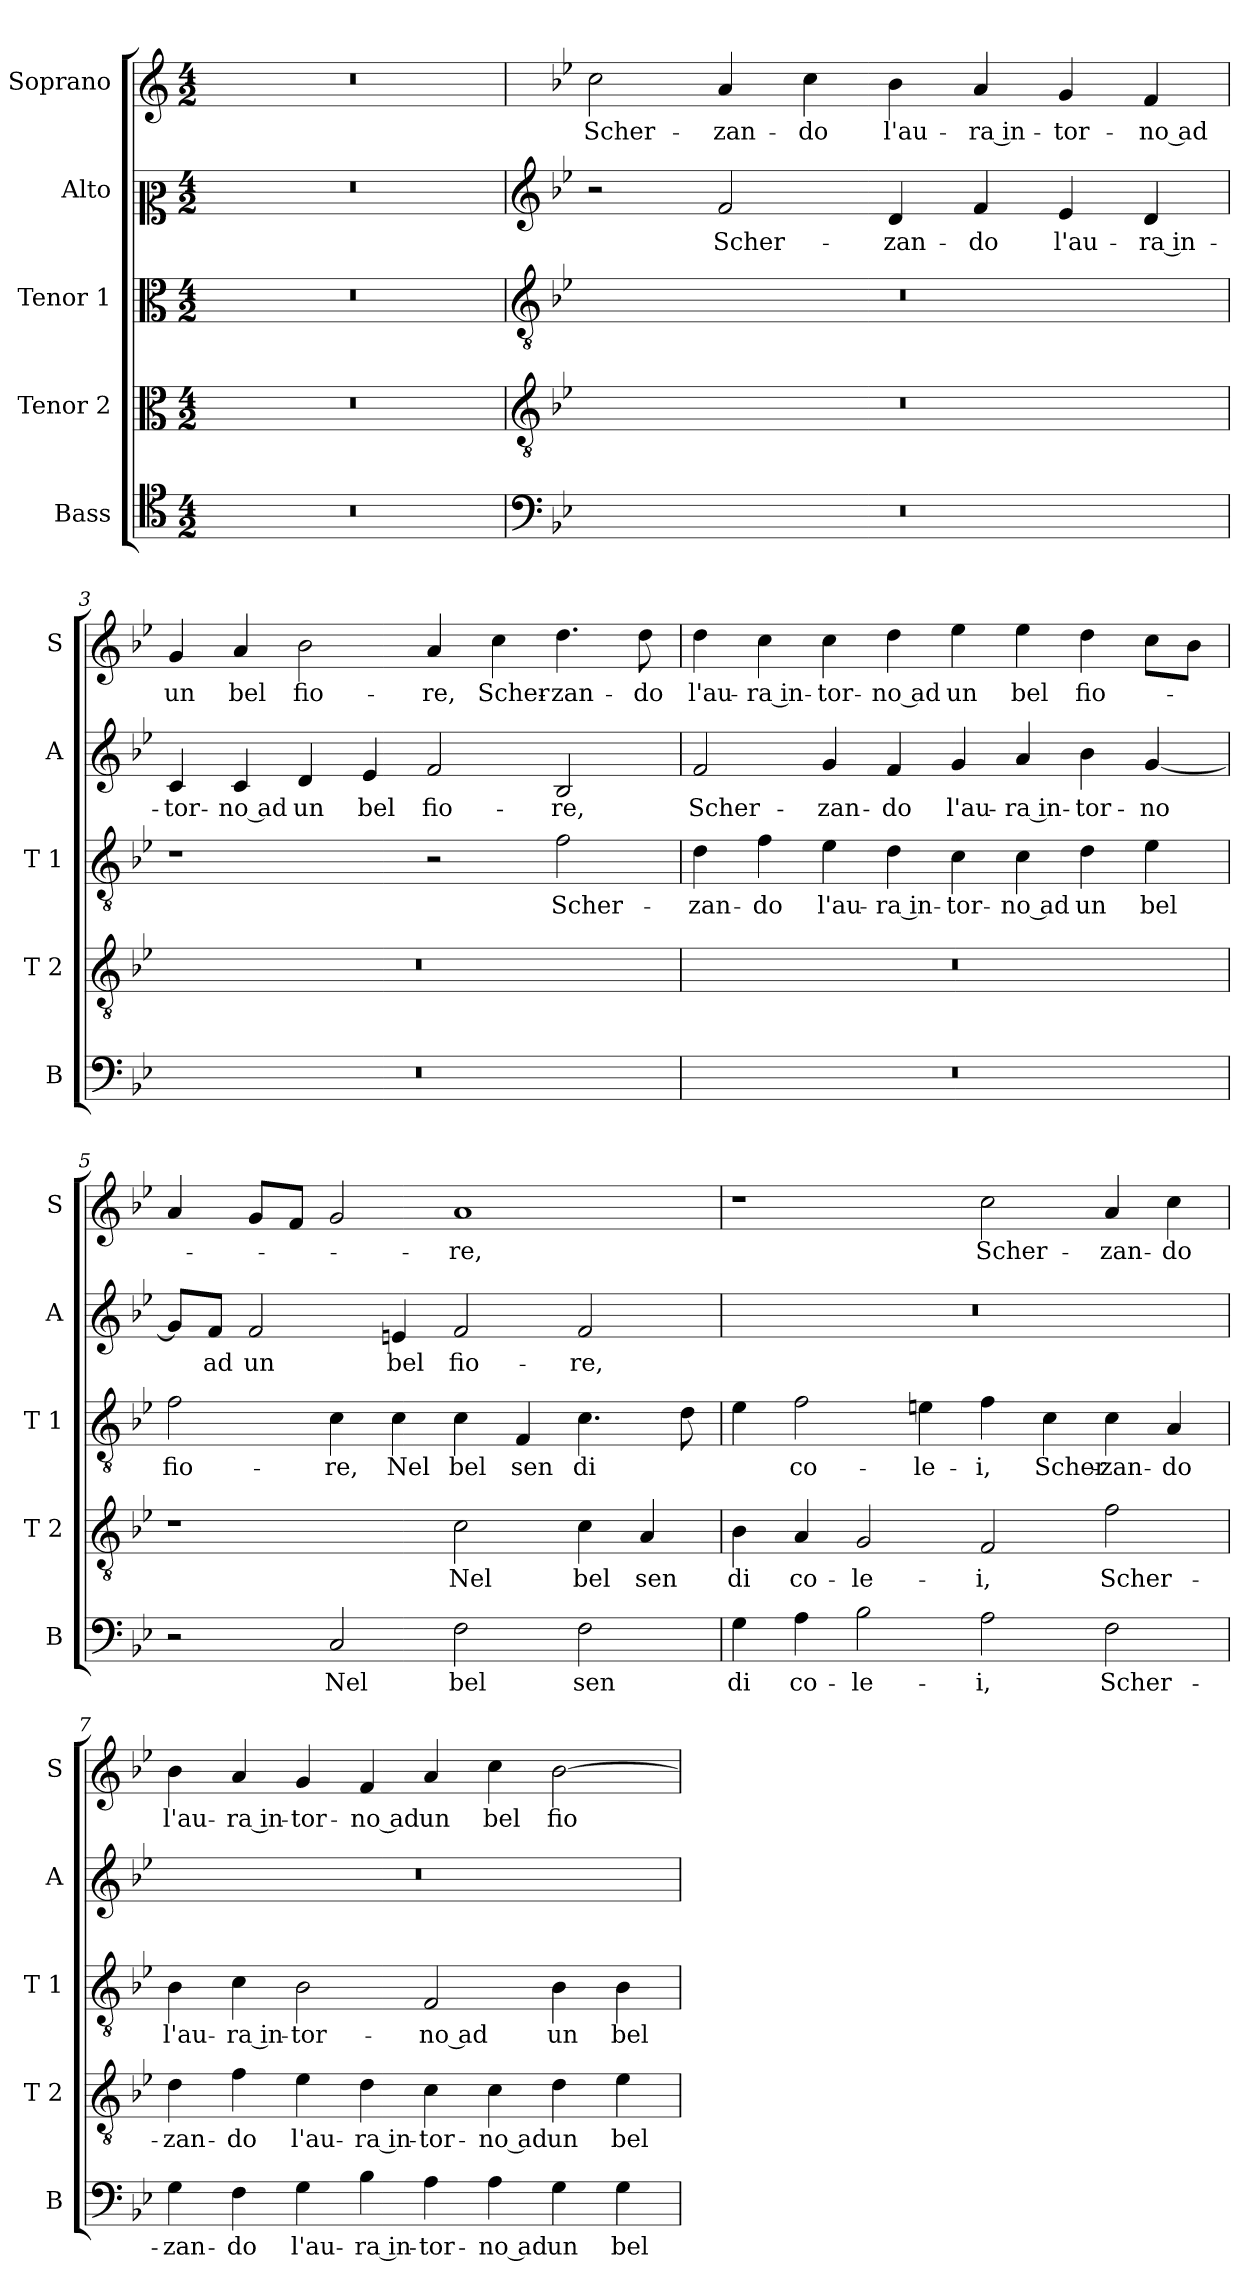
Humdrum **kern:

**kern	**text	**kern	**text	**kern	**text	**kern	**text	**kern	**text
*part5	*part5	*part4	*part4	*part3	*part3	*part2	*part2	*part1	*part1
*staff5	*staff5	*staff4	*staff4	*staff3	*staff3	*staff2	*staff2	*staff1	*staff1
*I"Bass	*	*I"Tenor 2	*	*I"Tenor 1	*	*I"Alto	*	*I"Soprano	*
*I'B	*	*I'T 2	*	*I'T 1	*	*I'A	*	*I'S	*
*clefC4	*	*clefC3	*	*clefC3	*	*clefC2	*	*clefG2	*
*k[]	*	*k[]	*	*k[]	*	*k[]	*	*k[]	*
*C:	*	*C:	*	*C:	*	*C:	*	*C:	*
*M4/2	*	*M4/2	*	*M4/2	*	*M4/2	*	*M4/2	*
=1	=1	=1	=1	=1	=1	=1	=1	=1	=1
0r	.	0r	.	0r	.	0r	.	0r	.
=2	=2	=2	=2	=2	=2	=2	=2	=2	=2
*clefF4	*	*clefGv2	*	*clefGv2	*	*clefG2	*	*	*
*k[b-e-]	*	*k[b-e-]	*	*k[b-e-]	*	*k[b-e-]	*	*k[b-e-]	*
*B-:	*	*B-:	*	*B-:	*	*B-:	*	*B-:	*
!	!	!	!	!	!	!	!	!	!LO:LY:b
0r	.	0r	.	0r	.	2r	.	2cc\	Scher-
!	!	!	!	!	!	!	!LO:LY:b	!	!LO:LY:b
.	.	.	.	.	.	2f/	Scher-	4a/	-zan-
!	!	!	!	!	!	!	!	!	!LO:LY:b
.	.	.	.	.	.	.	.	4cc\	-do
!	!	!	!	!	!	!	!LO:LY:b	!	!LO:LY:b
.	.	.	.	.	.	4d/	-zan-	4b-\	l'au-
!	!	!	!	!	!	!	!LO:LY:b	!	!LO:LY:b
.	.	.	.	.	.	4f/	-do	4a/	-ra in-
!	!	!	!	!	!	!	!LO:LY:b	!	!LO:LY:b
.	.	.	.	.	.	4e-/	l'au-	4g/	-tor-
!	!	!	!	!	!	!	!LO:LY:b	!	!LO:LY:b
.	.	.	.	.	.	4d/	-ra in-	4f/	-no ad
=3	=3	=3	=3	=3	=3	=3	=3	=3	=3
!	!	!	!	!	!	!	!LO:LY:b	!	!LO:LY:b
0r	.	0r	.	1r	.	4c/	-tor-	4g/	un
!	!	!	!	!	!	!	!LO:LY:b	!	!LO:LY:b
.	.	.	.	.	.	4c/	-no ad	4a/	bel
!	!	!	!	!	!	!	!LO:LY:b	!	!LO:LY:b
.	.	.	.	.	.	4d/	un	2b-\	fio-
!	!	!	!	!	!	!	!LO:LY:b	!	!
.	.	.	.	.	.	4e-/	bel	.	.
!	!	!	!	!	!	!	!LO:LY:b	!	!LO:LY:b
.	.	.	.	2r	.	2f/	fio-	4a/	-re,
!	!	!	!	!	!	!	!	!	!LO:LY:b
.	.	.	.	.	.	.	.	4cc\	Scher-
!	!	!	!	!	!LO:LY:b	!	!LO:LY:b	!	!LO:LY:b
.	.	.	.	2f\	Scher-	2B-/	-re,	4.dd\	-zan-
!	!	!	!	!	!	!	!	!	!LO:LY:b
.	.	.	.	.	.	.	.	8dd\	-do
!!LO:LB:g=z
=4	=4	=4	=4	=4	=4	=4	=4	=4	=4
!	!	!	!	!	!LO:LY:b	!	!LO:LY:b	!	!LO:LY:b
0r	.	0r	.	4d\	-zan-	2f/	Scher-	4dd\	l'au-
!	!	!	!	!	!LO:LY:b	!	!	!	!LO:LY:b
.	.	.	.	4f\	-do	.	.	4cc\	-ra in-
!	!	!	!	!	!LO:LY:b	!	!LO:LY:b	!	!LO:LY:b
.	.	.	.	4e-\	l'au-	4g/	-zan-	4cc\	-tor-
!	!	!	!	!	!LO:LY:b	!	!LO:LY:b	!	!LO:LY:b
.	.	.	.	4d\	-ra in-	4f/	-do	4dd\	-no ad
!	!	!	!	!	!LO:LY:b	!	!LO:LY:b	!	!LO:LY:b
.	.	.	.	4c\	-tor-	4g/	l'au-	4ee-\	un
!	!	!	!	!	!LO:LY:b	!	!LO:LY:b	!	!LO:LY:b
.	.	.	.	4c\	-no ad	4a/	-ra in-	4ee-\	bel
!	!	!	!	!	!LO:LY:b	!	!LO:LY:b	!	!LO:LY:b
.	.	.	.	4d\	un	4b-\	-tor-	4dd\	fio-
!	!	!	!	!	!LO:LY:b	!	!LO:LY:b	!	!
.	.	.	.	4e-\	bel	[4g/	-no	8cc\L	.
.	.	.	.	.	.	.	.	8b-\J	.
=5	=5	=5	=5	=5	=5	=5	=5	=5	=5
!	!	!	!	!	!LO:LY:b	!	!	!	!
2r	.	1r	.	2f\	fio-	8g/L]	.	4a/	.
!	!	!	!	!	!	!	!LO:LY:b	!	!
.	.	.	.	.	.	8f/J	ad	.	.
!	!	!	!	!	!	!	!LO:LY:b	!	!
.	.	.	.	.	.	2f/	un	8g/L	.
.	.	.	.	.	.	.	.	8f/J	.
!	!LO:LY:b	!	!	!	!LO:LY:b	!	!	!	!
2C/	Nel	.	.	4c\	-re,	.	.	2g/	.
!	!	!	!	!	!LO:LY:b	!	!LO:LY:b	!	!
.	.	.	.	4c\	Nel	4en/	bel	.	.
!	!LO:LY:b	!	!LO:LY:b	!	!LO:LY:b	!	!LO:LY:b	!	!LO:LY:b
2F\	bel	2c\	Nel	4c\	bel	2f/	fio-	1a	-re,
!	!	!	!	!	!LO:LY:b	!	!	!	!
.	.	.	.	4F/	sen	.	.	.	.
!	!LO:LY:b	!	!LO:LY:b	!	!LO:LY:b	!	!LO:LY:b	!	!
2F\	sen	4c\	bel	4.c\	di	2f/	-re,	.	.
!	!	!	!LO:LY:b	!	!	!	!	!	!
.	.	4A/	sen	.	.	.	.	.	.
.	.	.	.	8d\	.	.	.	.	.
=6	=6	=6	=6	=6	=6	=6	=6	=6	=6
!	!LO:LY:b	!	!LO:LY:b	!	!	!	!	!	!
4G\	di	4B-\	di	4e-\	.	0r	.	1r	.
!	!LO:LY:b	!	!LO:LY:b	!	!LO:LY:b	!	!	!	!
4A\	co-	4A/	co-	2f\	co-	.	.	.	.
!	!LO:LY:b	!	!LO:LY:b	!	!	!	!	!	!
2B-\	-le-	2G/	-le-	.	.	.	.	.	.
!	!	!	!	!	!LO:LY:b	!	!	!	!
.	.	.	.	4en\	-le-	.	.	.	.
!	!LO:LY:b	!	!LO:LY:b	!	!LO:LY:b	!	!	!	!LO:LY:b
2A\	-i,	2F/	-i,	4f\	-i,	.	.	2cc\	Scher-
!	!	!	!	!	!LO:LY:b	!	!	!	!
.	.	.	.	4c\	Scher-	.	.	.	.
!	!LO:LY:b	!	!LO:LY:b	!	!LO:LY:b	!	!	!	!LO:LY:b
2F\	Scher-	2f\	Scher-	4c\	-zan-	.	.	4a/	-zan-
!	!	!	!	!	!LO:LY:b	!	!	!	!LO:LY:b
.	.	.	.	4A/	-do	.	.	4cc\	-do
!!LO:PB:g=z
=7	=7	=7	=7	=7	=7	=7	=7	=7	=7
!	!LO:LY:b	!	!LO:LY:b	!	!LO:LY:b	!	!	!	!LO:LY:b
4G\	-zan-	4d\	-zan-	4B-\	l'au-	0r	.	4b-\	l'au-
!	!LO:LY:b	!	!LO:LY:b	!	!LO:LY:b	!	!	!	!LO:LY:b
4F\	-do	4f\	-do	4c\	-ra in-	.	.	4a/	-ra in-
!	!LO:LY:b	!	!LO:LY:b	!	!LO:LY:b	!	!	!	!LO:LY:b
4G\	l'au-	4e-\	l'au-	2B-\	-tor-	.	.	4g/	-tor-
!	!LO:LY:b	!	!LO:LY:b	!	!	!	!	!	!LO:LY:b
4B-\	-ra in-	4d\	-ra in-	.	.	.	.	4f/	-no ad
!	!LO:LY:b	!	!LO:LY:b	!	!LO:LY:b	!	!	!	!LO:LY:b
4A\	-tor-	4c\	-tor-	2F/	-no ad	.	.	4a/	un
!	!LO:LY:b	!	!LO:LY:b	!	!	!	!	!	!LO:LY:b
4A\	-no ad	4c\	-no ad	.	.	.	.	4cc\	bel
!	!LO:LY:b	!	!LO:LY:b	!	!LO:LY:b	!	!	!	!LO:LY:b
4G\	un	4d\	un	4B-\	un	.	.	[2b-\	fio-
!	!LO:LY:b	!	!LO:LY:b	!	!LO:LY:b	!	!	!	!
4G\	bel	4e-\	bel	4B-\	bel	.	.	.	.
=	=	=	=	=	=	=	=	=	=
*-	*-	*-	*-	*-	*-	*-	*-	*-	*-
